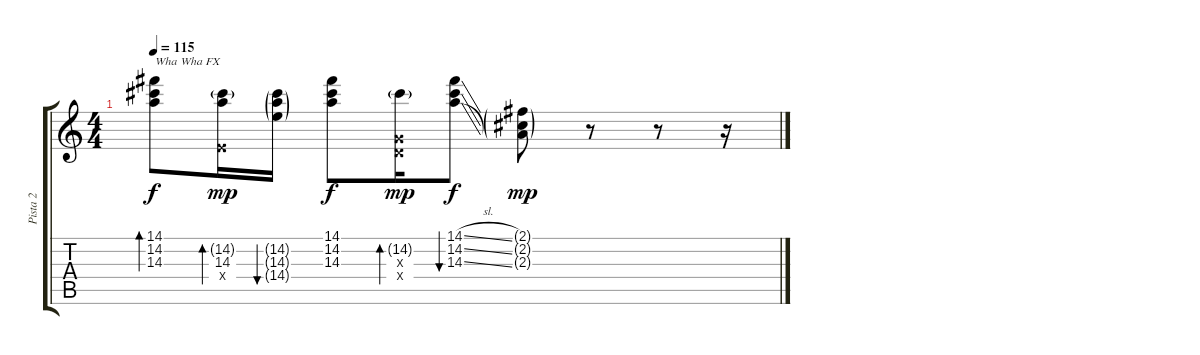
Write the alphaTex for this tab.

\track ("Pista 2" "Pista 2") {instrument electricguitarclean}
\staff {score tabs}
\tuning (E4 B3 G3 D3 A2 E2) {hide}
\ts (4 4)
\tempo 115
\clef g2
\ks c
(14.1 14.2 14.3).8{bd 60 txt "Wha Wha FX" dy f} (14.2{g} 14.3 2.4{x}).16{bd 60 dy mp} (14.2{g} 14.3{g} 14.4{g}).16{bu 60} (14.1 14.2 14.3).8{dy f} (14.2{g} 0.3{x} 0.4{x}).16{bd 60 dy mp} (14.1{sl} 14.2{sl} 14.3{sl}).8{bu 60 dy f volume 2} (2.1{g} 2.2{g} 2.3{g}).8{dy mp} r.8 r.8 r.16
